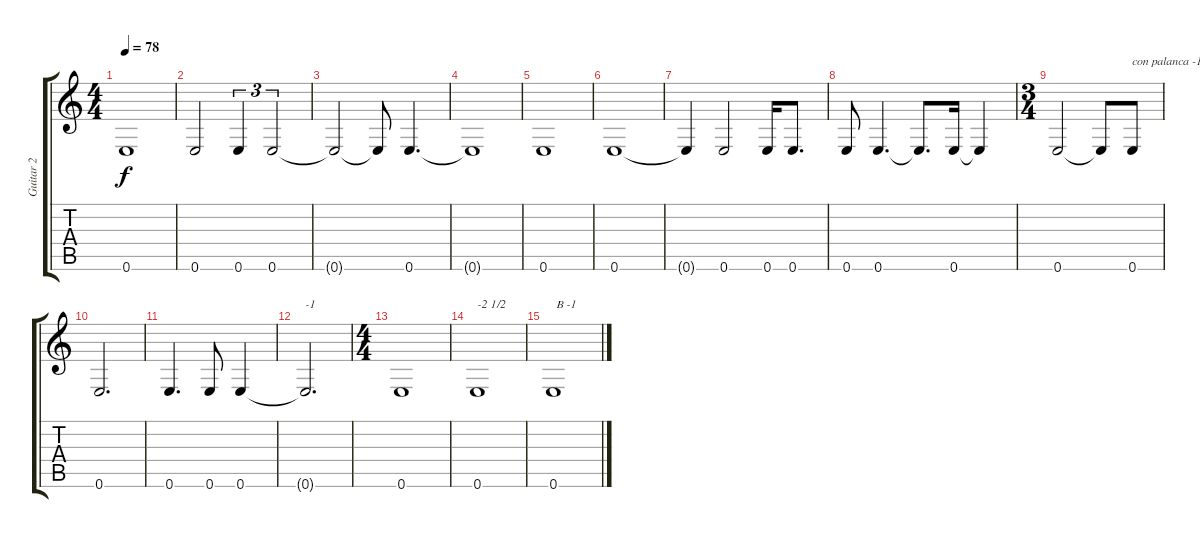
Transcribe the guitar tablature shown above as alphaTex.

\track ("Guitar 2" "Guitar 2") {instrument distortionguitar}
\staff {score tabs}
\tuning (E4 B3 G3 D3 A2 E2) {hide}
\ts (4 4)
\tempo 78
\clef g2
\ks c
0.6.1{dy f instrument distortionguitar} |
0.6.2 0.6.4{tu (3 2)} 0.6.2{tu (3 2)} |
0.6{t}.2 0.6{t}.8 0.6.4{d} |
0.6{t}.1 |
0.6.1 |
0.6.1 |
0.6{t}.4 0.6.2 0.6.16 0.6.8{d} |
0.6.8 0.6.4{d} 0.6{t}.8{d} 0.6.16 0.6{t}.4 |
\ts (3 4)
0.6.2 0.6{t}.8 0.6.8{txt "con palanca -1"} |
0.6.2{d} |
0.6.4{d} 0.6.8 0.6.4 |
0.6{t}.2{d txt "-1"} |
\ts (4 4)
0.6.1 |
0.6.1{txt "-2 1/2"} |
0.6.1{txt " B -1"}
